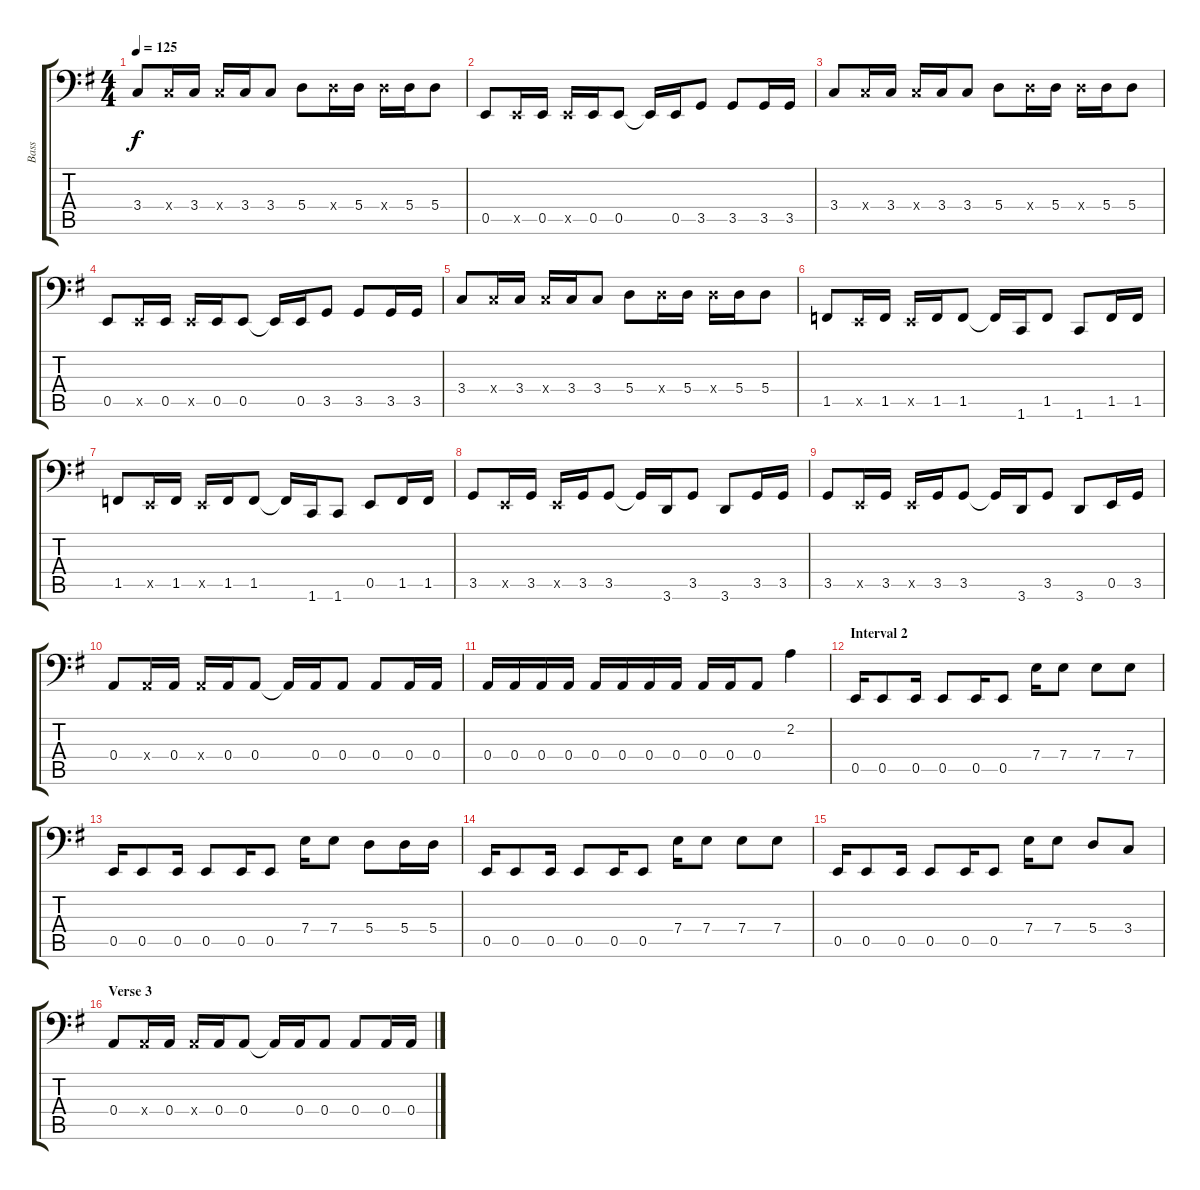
\track ("Bass" "Bass") {instrument electricbasspick}
\staff {score tabs}
\tuning (C3 G2 D2 A1 E1 B0) {hide}
\ts (4 4)
\tempo 125
\clef f4
\ks eminor
3.4.8{dy f} 3.4{x}.16 3.4.16 3.4{x}.16 3.4.16 3.4.8 5.4.8 5.4{x}.16 5.4.16 5.4{x}.16 5.4.16 5.4.8 |
0.5.8 0.5{x}.16 0.5.16 0.5{x}.16 0.5.16 0.5.8 0.5{t}.16 0.5.16 3.5.8 3.5.8 3.5.16 3.5.16 |
3.4.8 3.4{x}.16 3.4.16 3.4{x}.16 3.4.16 3.4.8 5.4.8 5.4{x}.16 5.4.16 5.4{x}.16 5.4.16 5.4.8 |
0.5.8 0.5{x}.16 0.5.16 0.5{x}.16 0.5.16 0.5.8 0.5{t}.16 0.5.16 3.5.8 3.5.8 3.5.16 3.5.16 |
3.4.8 3.4{x}.16 3.4.16 3.4{x}.16 3.4.16 3.4.8 5.4.8 5.4{x}.16 5.4.16 5.4{x}.16 5.4.16 5.4.8 |
1.5.8 0.5{x}.16 1.5.16 0.5{x}.16 1.5.16 1.5.8 1.5{t}.16 1.6.16 1.5.8 1.6.8 1.5.16 1.5.16 |
1.5.8 0.5{x}.16 1.5.16 0.5{x}.16 1.5.16 1.5.8 1.5{t}.16 1.6.16 1.6.8 0.5.8 1.5.16 1.5.16 |
3.5.8 0.5{x}.16 3.5.16 0.5{x}.16 3.5.16 3.5.8 3.5{t}.16 3.6.16 3.5.8 3.6.8 3.5.16 3.5.16 |
3.5.8 0.5{x}.16 3.5.16 0.5{x}.16 3.5.16 3.5.8 3.5{t}.16 3.6.16 3.5.8 3.6.8 0.5.16 3.5.16 |
0.4.8 0.4{x}.16 0.4.16 0.4{x}.16 0.4.16 0.4.8 0.4{t}.16 0.4.16 0.4.8 0.4.8 0.4.16 0.4.16 |
0.4.16 0.4.16 0.4.16 0.4.16 0.4.16 0.4.16 0.4.16 0.4.16 0.4.16 0.4.16 0.4.8 2.2.4 |
\section ("" "Interval 2")
0.5.16 0.5.8 0.5.16 0.5.8 0.5.16 0.5.8 7.4.16 7.4.8 7.4.8 7.4.8 |
0.5.16 0.5.8 0.5.16 0.5.8 0.5.16 0.5.8 7.4.16 7.4.8 5.4.8 5.4.16 5.4.16 |
0.5.16 0.5.8 0.5.16 0.5.8 0.5.16 0.5.8 7.4.16 7.4.8 7.4.8 7.4.8 |
0.5.16 0.5.8 0.5.16 0.5.8 0.5.16 0.5.8 7.4.16 7.4.8 5.4.8 3.4.8 |
\section ("" "Verse 3")
0.4.8 0.4{x}.16 0.4.16 0.4{x}.16 0.4.16 0.4.8 0.4{t}.16 0.4.16 0.4.8 0.4.8 0.4.16 0.4.16
